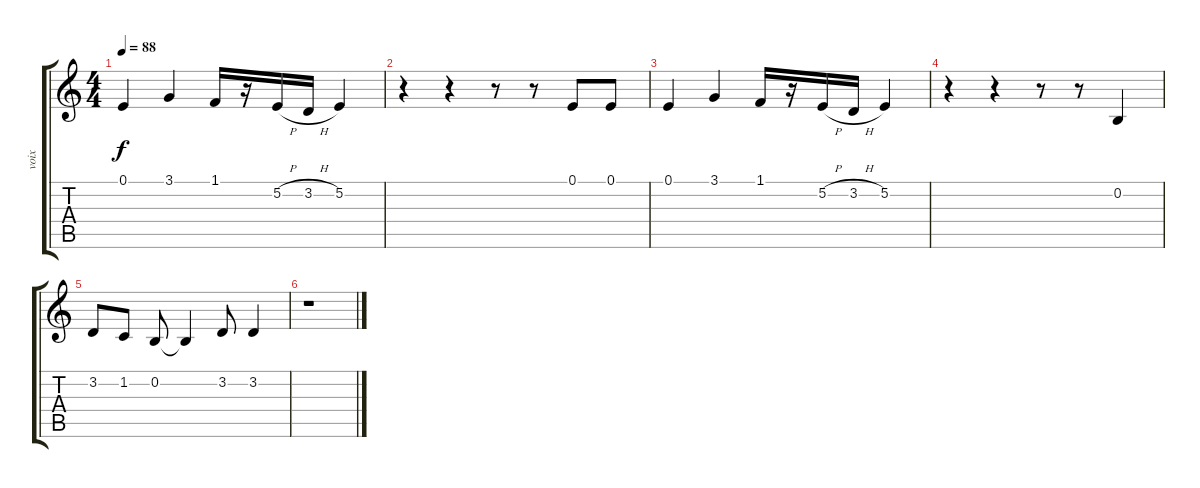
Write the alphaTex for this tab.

\track ("voix" "voix") {instrument voiceoohs}
\staff {score tabs}
\tuning (E4 B3 G3 D3 A2 E2) {hide}
\ts (4 4)
\tempo 88
\clef g2
\ks c
0.1.4{dy f} 3.1.4 1.1.16 r.16 5.2{h}.16 3.2{h}.16 5.2.4 |
r.4 r.4 r.8 r.8 0.1.8 0.1.8 |
0.1.4 3.1.4 1.1.16 r.16 5.2{h}.16 3.2{h}.16 5.2.4 |
r.4 r.4 r.8 r.8 0.2.4 |
3.2.8 1.2.8 0.2.8 0.2{t}.4 3.2.8 3.2.4 |
r.1
